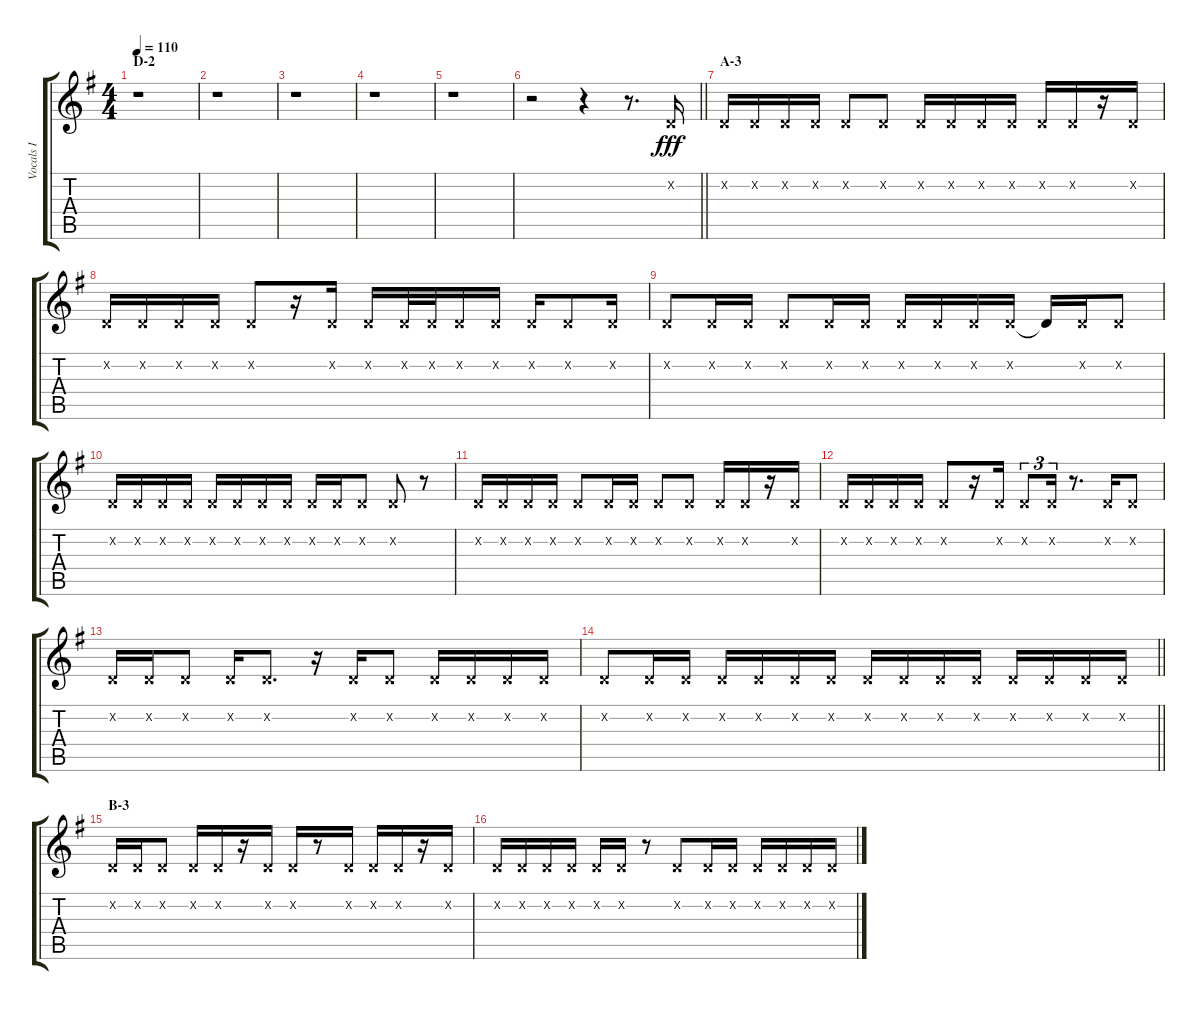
\track ("Vocals I" "Vocals I") {instrument voiceoohs}
\staff {score tabs}
\tuning (E4 B3 G3 D3 A2 E2) {hide}
\ts (4 4)
\section ("" "D-2")
\tempo 110
\clef g2
\ks g
r.1{dy fff} |
r.1 |
r.1 |
r.1 |
r.1 |
\barLineRight lightlight
r.2 r.4 r.8{d} 3.2{x}.16 |
\section ("" "A-3")
3.2{x}.16 3.2{x}.16 3.2{x}.16 3.2{x}.16 3.2{x}.8 3.2{x}.8 3.2{x}.16 3.2{x}.16 3.2{x}.16 3.2{x}.16 3.2{x}.16 3.2{x}.16 r.16 3.2{x}.16 |
3.2{x}.16 3.2{x}.16 3.2{x}.16 3.2{x}.16 3.2{x}.8 r.16 3.2{x}.16 3.2{x}.16 3.2{x}.32 3.2{x}.32 3.2{x}.16 3.2{x}.16 3.2{x}.16 3.2{x}.8 3.2{x}.16 |
3.2{x}.8 3.2{x}.16 3.2{x}.16 3.2{x}.8 3.2{x}.16 3.2{x}.16 3.2{x}.16 3.2{x}.16 3.2{x}.16 3.2{x}.16 3.2{t}.16 3.2{x}.16 3.2{x}.8 |
3.2{x}.16 3.2{x}.16 3.2{x}.16 3.2{x}.16 3.2{x}.16 3.2{x}.16 3.2{x}.16 3.2{x}.16 3.2{x}.16 3.2{x}.16 3.2{x}.8 3.2{x}.8 r.8 |
3.2{x}.16 3.2{x}.16 3.2{x}.16 3.2{x}.16 3.2{x}.8 3.2{x}.16 3.2{x}.16 3.2{x}.8 3.2{x}.8 3.2{x}.16 3.2{x}.16 r.16 3.2{x}.16 |
3.2{x}.16 3.2{x}.16 3.2{x}.16 3.2{x}.16 3.2{x}.8 r.16 3.2{x}.16 3.2{x}.8{tu (3 2)} 3.2{x}.16{tu (3 2)} r.8{d} 3.2{x}.16 3.2{x}.8 |
3.2{x}.16 3.2{x}.16 3.2{x}.8 3.2{x}.16 3.2{x}.8{d} r.16 3.2{x}.16 3.2{x}.8 3.2{x}.16 3.2{x}.16 3.2{x}.16 3.2{x}.16 |
\barLineRight lightlight
3.2{x}.8 3.2{x}.16 3.2{x}.16 3.2{x}.16 3.2{x}.16 3.2{x}.16 3.2{x}.16 3.2{x}.16 3.2{x}.16 3.2{x}.16 3.2{x}.16 3.2{x}.16 3.2{x}.16 3.2{x}.16 3.2{x}.16 |
\section ("" "B-3")
3.2{x}.16 3.2{x}.16 3.2{x}.8 3.2{x}.16 3.2{x}.16 r.16 3.2{x}.16 3.2{x}.16 r.8 3.2{x}.16 3.2{x}.16 3.2{x}.16 r.16 3.2{x}.16 |
3.2{x}.16 3.2{x}.16 3.2{x}.16 3.2{x}.16 3.2{x}.16 3.2{x}.16 r.8 3.2{x}.8 3.2{x}.16 3.2{x}.16 3.2{x}.16 3.2{x}.16 3.2{x}.16 3.2{x}.16
